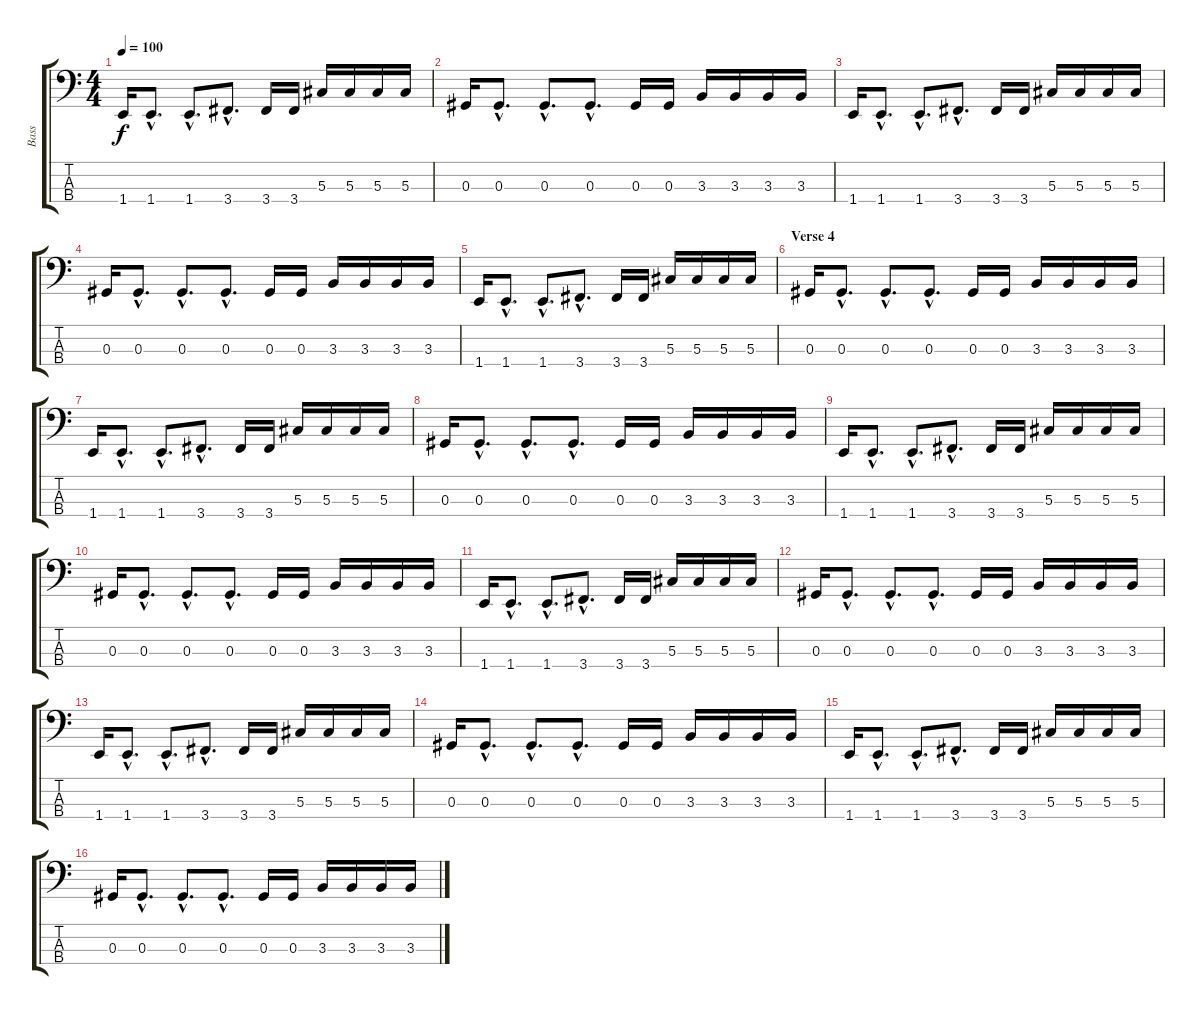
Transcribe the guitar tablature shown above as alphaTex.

\track ("Bass" "Bass") {instrument electricbassfinger}
\staff {score tabs}
\tuning (Gb2 Db2 Ab1 Eb1) {hide}
\ts (4 4)
\tempo 100
\clef f4
\ks c
1.4.16{dy f} 1.4{hac}.8{d} 1.4{hac}.8{d} 3.4{hac}.8{d} 3.4.16 3.4.16 5.3.16 5.3.16 5.3.16 5.3.16 |
0.3.16 0.3{hac}.8{d} 0.3{hac}.8{d} 0.3{hac}.8{d} 0.3.16 0.3.16 3.3.16 3.3.16 3.3.16 3.3.16 |
1.4.16 1.4{hac}.8{d} 1.4{hac}.8{d} 3.4{hac}.8{d} 3.4.16 3.4.16 5.3.16 5.3.16 5.3.16 5.3.16 |
0.3.16 0.3{hac}.8{d} 0.3{hac}.8{d} 0.3{hac}.8{d} 0.3.16 0.3.16 3.3.16 3.3.16 3.3.16 3.3.16 |
1.4.16 1.4{hac}.8{d} 1.4{hac}.8{d} 3.4{hac}.8{d} 3.4.16 3.4.16 5.3.16 5.3.16 5.3.16 5.3.16 |
\section ("" "Verse 4")
0.3.16 0.3{hac}.8{d} 0.3{hac}.8{d} 0.3{hac}.8{d} 0.3.16 0.3.16 3.3.16 3.3.16 3.3.16 3.3.16 |
1.4.16 1.4{hac}.8{d} 1.4{hac}.8{d} 3.4{hac}.8{d} 3.4.16 3.4.16 5.3.16 5.3.16 5.3.16 5.3.16 |
0.3.16 0.3{hac}.8{d} 0.3{hac}.8{d} 0.3{hac}.8{d} 0.3.16 0.3.16 3.3.16 3.3.16 3.3.16 3.3.16 |
1.4.16 1.4{hac}.8{d} 1.4{hac}.8{d} 3.4{hac}.8{d} 3.4.16 3.4.16 5.3.16 5.3.16 5.3.16 5.3.16 |
0.3.16 0.3{hac}.8{d} 0.3{hac}.8{d} 0.3{hac}.8{d} 0.3.16 0.3.16 3.3.16 3.3.16 3.3.16 3.3.16 |
1.4.16 1.4{hac}.8{d} 1.4{hac}.8{d} 3.4{hac}.8{d} 3.4.16 3.4.16 5.3.16 5.3.16 5.3.16 5.3.16 |
0.3.16 0.3{hac}.8{d} 0.3{hac}.8{d} 0.3{hac}.8{d} 0.3.16 0.3.16 3.3.16 3.3.16 3.3.16 3.3.16 |
1.4.16 1.4{hac}.8{d} 1.4{hac}.8{d} 3.4{hac}.8{d} 3.4.16 3.4.16 5.3.16 5.3.16 5.3.16 5.3.16 |
0.3.16 0.3{hac}.8{d} 0.3{hac}.8{d} 0.3{hac}.8{d} 0.3.16 0.3.16 3.3.16 3.3.16 3.3.16 3.3.16 |
1.4.16 1.4{hac}.8{d} 1.4{hac}.8{d} 3.4{hac}.8{d} 3.4.16 3.4.16 5.3.16 5.3.16 5.3.16 5.3.16 |
0.3.16 0.3{hac}.8{d} 0.3{hac}.8{d} 0.3{hac}.8{d} 0.3.16 0.3.16 3.3.16 3.3.16 3.3.16 3.3.16
